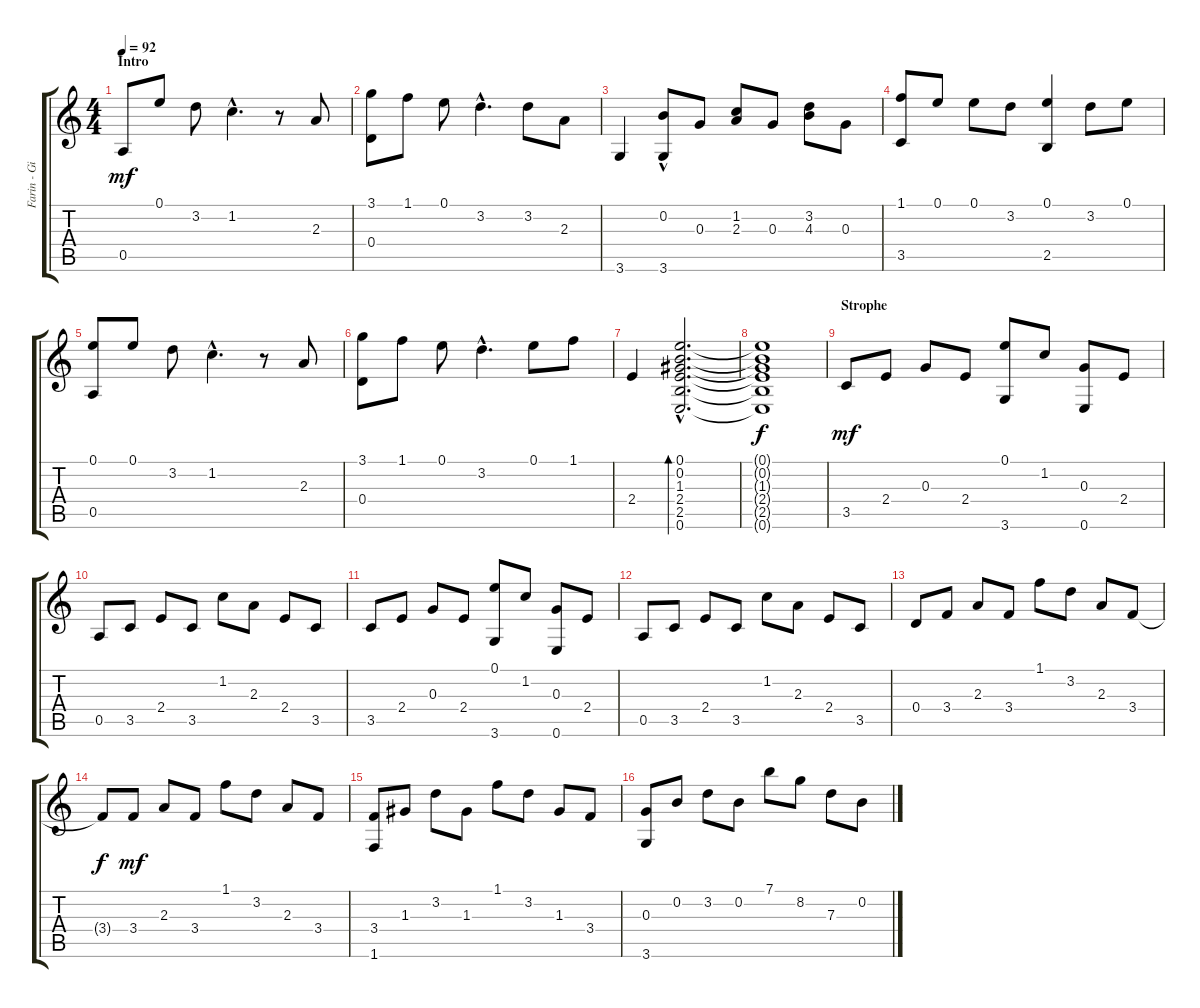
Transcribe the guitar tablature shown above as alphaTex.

\track ("Farin - Gitarre 1" "Farin - Gi") {instrument acousticguitarsteel}
\staff {score tabs}
\tuning (E4 B3 G3 D3 A2 E2) {hide}
\ts (4 4)
\section ("" "Intro")
\tempo 92
\clef g2
\ks c
0.5.8{dy mf instrument acousticguitarsteel} 0.1.8 3.2.8 1.2{hac}.4{d} r.8 2.3.8 |
(3.1 0.4).8 1.1.8 0.1.8 3.2{hac}.4{d} 3.2.8 2.3.8 |
3.6.4 (0.2 3.6{hac}).8 0.3.8 (1.2 2.3).8 0.3.8 (3.2 4.3).8 0.3.8 |
(1.1 3.5).8 0.1.8 0.1.8 3.2.8 (0.1 2.5).4 3.2.8 0.1.8 |
(0.1 0.5).8 0.1.8 3.2.8 1.2{hac}.4{d} r.8 2.3.8 |
(3.1 0.4).8 1.1.8 0.1.8 3.2{hac}.4{d} 0.1.8 1.1.8 |
2.4.4 (0.1{hac} 0.2{hac} 1.3{hac} 2.4{hac} 2.5{hac} 0.6{hac}).2{d bd 120} |
(0.1{t} 0.2{t} 1.3{t} 2.4{t} 2.5{t} 0.6{t}).1{dy f} |
\section ("" "Strophe")
3.5.8{dy mf} 2.4.8 0.3.8 2.4.8 (0.1 3.6).8 1.2.8 (0.3 0.6).8 2.4.8 |
0.5.8 3.5.8 2.4.8 3.5.8 1.2.8 2.3.8 2.4.8 3.5.8 |
3.5.8 2.4.8 0.3.8 2.4.8 (0.1 3.6).8 1.2.8 (0.3 0.6).8 2.4.8 |
0.5.8 3.5.8 2.4.8 3.5.8 1.2.8 2.3.8 2.4.8 3.5.8 |
0.4.8 3.4.8 2.3.8 3.4.8 1.1.8 3.2.8 2.3.8 3.4.8 |
3.4{t}.8{dy f} 3.4.8{dy mf} 2.3.8 3.4.8 1.1.8 3.2.8 2.3.8 3.4.8 |
(3.4 1.6).8 1.3.8 3.2.8 1.3.8 1.1.8 3.2.8 1.3.8 3.4.8 |
(0.3 3.6).8 0.2.8 3.2.8 0.2.8 7.1.8 8.2.8 7.3.8 0.2.8
